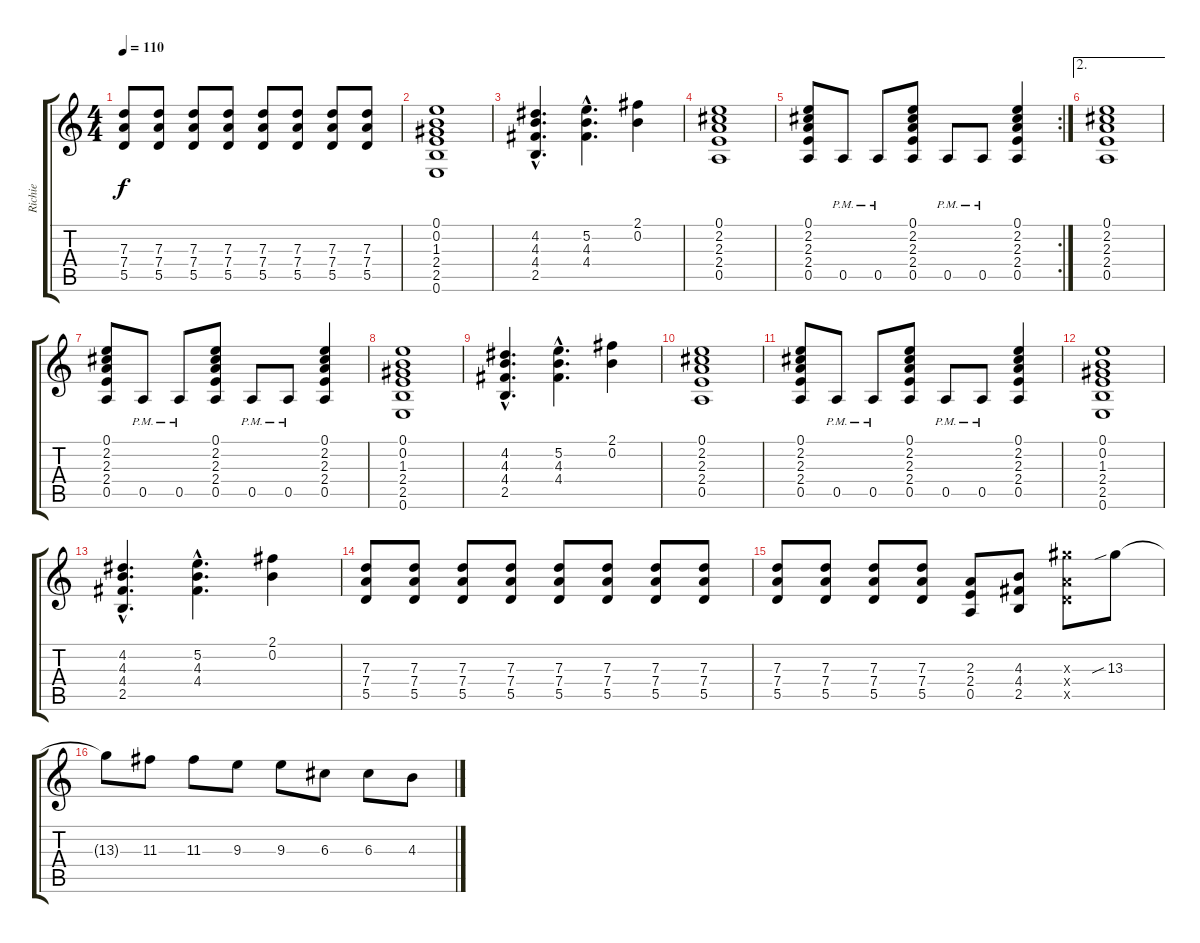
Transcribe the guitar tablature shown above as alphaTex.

\track ("Richie" "Richie") {instrument overdrivenguitar}
\staff {score tabs}
\tuning (E4 B3 G3 D3 A2 E2) {hide}
\ts (4 4)
\tempo 110
\clef g2
\ks c
(7.3 7.4 5.5).8{dy f} (7.3 7.4 5.5).8 (7.3 7.4 5.5).8 (7.3 7.4 5.5).8 (7.3 7.4 5.5).8 (7.3 7.4 5.5).8 (7.3 7.4 5.5).8 (7.3 7.4 5.5).8 |
(0.1 0.2 1.3 2.4 2.5 0.6).1 |
(4.2{hac} 4.3{hac} 4.4{hac} 2.5{hac}).4{d} (5.2{hac} 4.3{hac} 4.4{hac}).4{d} (2.1 0.2).4 |
(0.1 2.2 2.3 2.4 0.5).1 |
\rc 2
(0.1 2.2 2.3 2.4 0.5).8 0.5{pm}.8 0.5{pm}.8 (0.1 2.2 2.3 2.4 0.5).8 0.5{pm}.8 0.5{pm}.8 (0.1 2.2 2.3 2.4 0.5).4 |
\ae 2
(0.1 2.2 2.3 2.4 0.5).1 |
(0.1 2.2 2.3 2.4 0.5).8 0.5{pm}.8 0.5{pm}.8 (0.1 2.2 2.3 2.4 0.5).8 0.5{pm}.8 0.5{pm}.8 (0.1 2.2 2.3 2.4 0.5).4 |
(0.1 0.2 1.3 2.4 2.5 0.6).1 |
(4.2{hac} 4.3{hac} 4.4{hac} 2.5{hac}).4{d} (5.2{hac} 4.3{hac} 4.4{hac}).4{d} (2.1 0.2).4 |
(0.1 2.2 2.3 2.4 0.5).1 |
(0.1 2.2 2.3 2.4 0.5).8 0.5{pm}.8 0.5{pm}.8 (0.1 2.2 2.3 2.4 0.5).8 0.5{pm}.8 0.5{pm}.8 (0.1 2.2 2.3 2.4 0.5).4 |
(0.1 0.2 1.3 2.4 2.5 0.6).1 |
(4.2{hac} 4.3{hac} 4.4{hac} 2.5{hac}).4{d} (5.2{hac} 4.3{hac} 4.4{hac}).4{d} (2.1 0.2).4 |
(7.3 7.4 5.5).8 (7.3 7.4 5.5).8 (7.3 7.4 5.5).8 (7.3 7.4 5.5).8 (7.3 7.4 5.5).8 (7.3 7.4 5.5).8 (7.3 7.4 5.5).8 (7.3 7.4 5.5).8 |
(7.3 7.4 5.5).8 (7.3 7.4 5.5).8 (7.3 7.4 5.5).8 (7.3 7.4 5.5).8 (2.3 2.4 0.5).8 (4.3 4.4 2.5).8 (13.3{x} 7.4{x} 5.5{x}).8 13.3{sib}.8 |
13.3{t}.8 11.3.8 11.3.8 9.3.8 9.3.8 6.3.8 6.3.8 4.3.8
